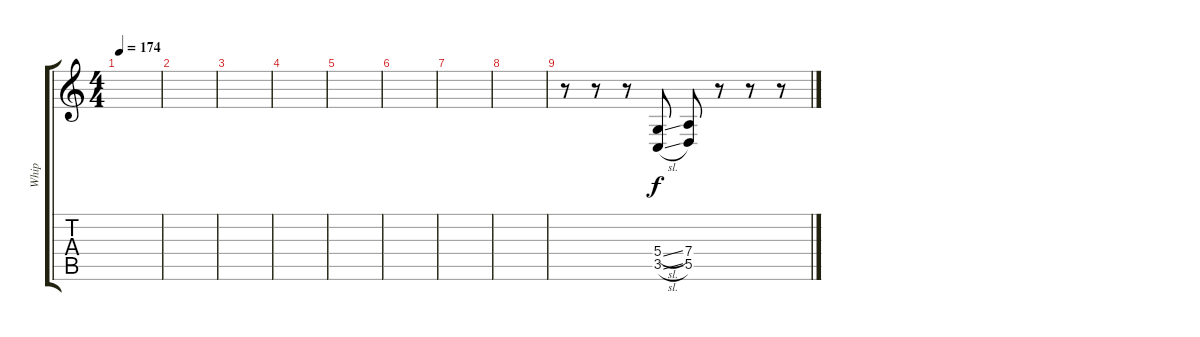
\track ("Whip " "Whip ") {instrument gunshot}
\staff {score tabs}
\tuning (E4 B3 G3 D3 A2 E2) {hide}
\ts (4 4)
\tempo 174
\clef g2
\ks c
|
|
|
|
|
|
|
|
r.8 r.8 r.8 (5.4{sl} 3.5{sl}).8 (7.4 5.5).8 r.8 r.8 r.8
